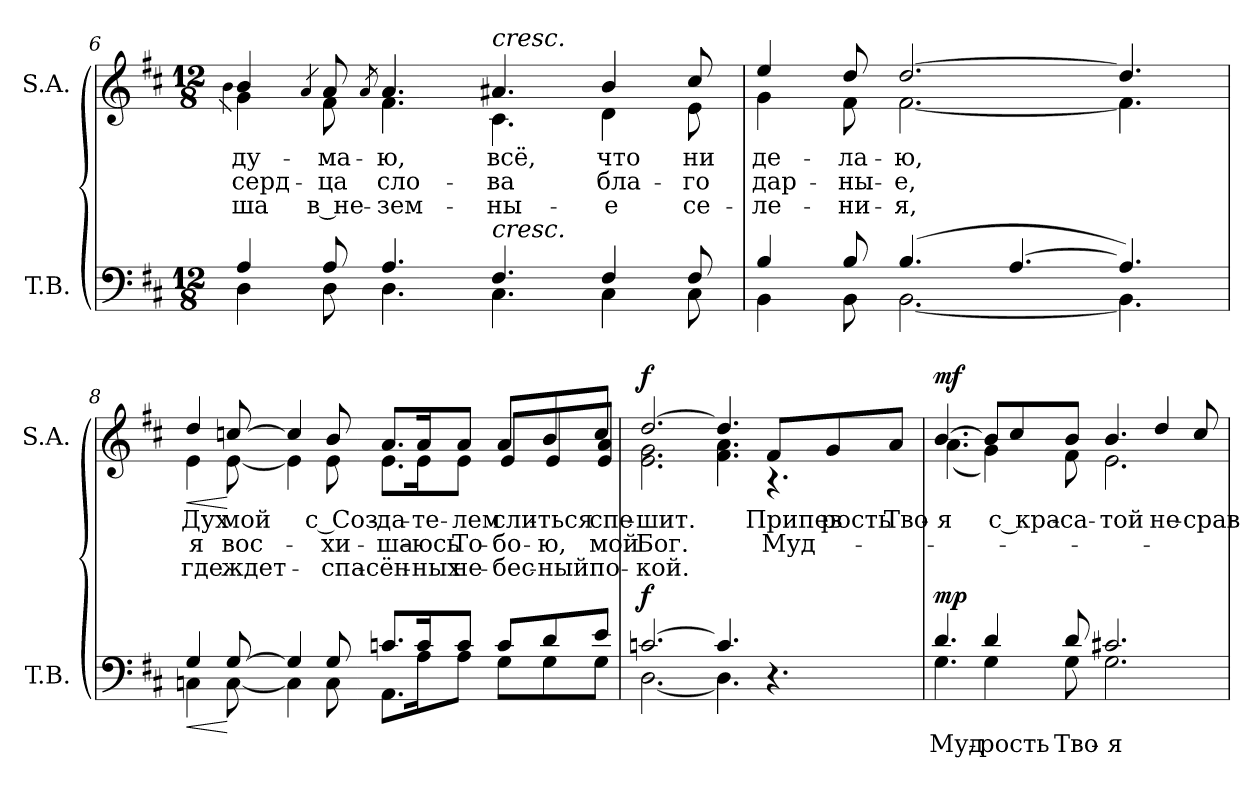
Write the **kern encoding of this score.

**kern	**text	**dynam	**kern	**text	**text	**text	**dynam
*part2	*part2	*part2	*part1	*part1	*part1	*part1	*part1
*staff2	*staff2	*staff2	*staff1	*staff1	*staff1	*staff1	*staff1
*I"T.B.	*	*	*I"S.A.	*	*	*	*
*I'T.B.	*	*	*I'S.A.	*	*	*	*
*clefF4	*	*	*clefG2	*	*	*	*
*k[f#c#]	*	*	*k[f#c#]	*	*	*	*
*D:	*	*	*D:	*	*	*	*
*M12/8	*	*	*M12/8	*	*	*	*
=6	=6	=6	=6	=6	=6	=6	=6
.	.	.	4qbi\	.	.	.	.
*^	*	*	*^	*	*	*	*
!	!	!	!	!	!	!LO:LY:b:color=#000000	!LO:LY:b:color=#000000	!LO:LY:b:color=#000000	!
4Ai/	4Di\	.	.	4bi/	4gi\	-ду-	-серд-	-ша	.
.	.	.	.	4qai/	.	.	.	.	.
!	!	!	!	!	!	!LO:LY:b:color=#000000	!LO:LY:b:color=#000000	!LO:LY:b:color=#000000	!
8Ai/	8Di\	.	.	8ai/	8f#i\	ма-	ца	в не-	.
.	.	.	.	8qai/	.	.	.	.	.
!	!	!	!	!	!	!LO:LY:b:color=#000000	!LO:LY:b:color=#000000	!LO:LY:b:color=#000000	!
4.Ai/	4.Di\	.	.	4.ai/	4.f#i\	-ю,	сло-	зем-	.
!	!	!	!	!LO:TX:a:i:t=cresc.	!	!	!	!	!
!LO:TX:a:i:t=cresc.	!	!	!	!	!	!	!	!	!
!	!	!	!	!	!	!LO:LY:b:color=#000000	!LO:LY:b:color=#000000	!LO:LY:b:color=#000000	!
4.F#i/	4.C#i\	.	.	4.a#Xi/	4.c#i\	-всё,	ва	ны-	.
!	!	!	!	!	!	!LO:LY:b:color=#000000	!LO:LY:b:color=#000000	!LO:LY:b:color=#000000	!
4F#i/	4C#i\	.	.	4bi/	4di\	-что	бла-	е	.
!	!	!	!	!	!	!LO:LY:b:color=#000000	!LO:LY:b:color=#000000	!LO:LY:b:color=#000000	!
8F#i/	8C#i\	.	.	8cc#i/	8ei\	ни	го	се-	.
=7	=7	=7	=7	=7	=7	=7	=7	=7	=7
!	!	!	!	!	!	!LO:LY:b:color=#000000	!LO:LY:b:color=#000000	!LO:LY:b:color=#000000	!
4Bi/	4BBi\	.	.	4eei/	4gi\	-де-	-дар-	-ле-	.
!	!	!	!	!	!	!LO:LY:b:color=#000000	!LO:LY:b:color=#000000	!LO:LY:b:color=#000000	!
8Bi/	8BBi\	.	.	8ddi/	8f#i\	-ла-	-ны-	-ни-	.
!	!	!	!	!	!	!LO:LY:b:color=#000000	!LO:LY:b:color=#000000	!LO:LY:b:color=#000000	!
(4.Bi/	[<2.BBi\	.	.	[>2.ddi/	[<2.f#i\	-ю,	е,	я,	.
[>4.Ai/	.	.	.	.	.	.	.	.	.
4.Ai/])	4.BBi\]	.	.	4.ddi/]	4.f#i\]	.	.	.	.
!!LO:LB:g=z	!!
=8	=8	=8	=8	=8	=8	=8	=8	=8	=8
!	!	!	!LO:HP:b	!	!	!	!	!	!LO:HP:b
!	!	!	!	!	!	!LO:LY:b:color=#000000	!LO:LY:b:color=#000000	!LO:LY:b:color=#000000	!
4Gi/	4Cni\	.	<	4ddi/	4ei\	Дух	я	где	<
!	!	!	!	!	!	!LO:LY:b:color=#000000	!LO:LY:b:color=#000000	!LO:LY:b:color=#000000	!
[>8Gi/	[<8Ci\	.	[	[>8ccni/	[<8ei\	мой	вос-	ждет-	[
4Gi/]	4Ci\]	.	.	4cci/]	4ei\]	.	.	.	.
!	!	!	!	!	!	!LO:LY:b:color=#000000	!LO:LY:b:color=#000000	!LO:LY:b:color=#000000	!
8Gi/	8Ci\	.	.	8bi/	8ei\	-с Соз-	-хи-	-спа-	.
!	!	!	!	!	!	!LO:LY:b:color=#000000	!LO:LY:b:color=#000000	!LO:LY:b:color=#000000	!
8.cni/L	8.AAi\L	.	.	8.ai/L	8.ei\L	-да-	-ша-	-сён-	.
!	!	!	!	!	!	!LO:LY:b:color=#000000	!LO:LY:b:color=#000000	!LO:LY:b:color=#000000	!
16ci/K	16Ai\K	.	.	16ai/K	16ei\K	-те-	-юсь	ных	.
!	!	!	!	!	!	!LO:LY:b:color=#000000	!LO:LY:b:color=#000000	!LO:LY:b:color=#000000	!
8ci/J	8Ai\J	.	.	8ai/J	8ei\J	лем	То-	не-	.
!	!	!	!	!	!	!LO:LY:b:color=#000000	!LO:LY:b:color=#000000	!LO:LY:b:color=#000000	!
8ci/L	8Gi\L	.	.	8ai/L	8ei/L	-сли-	-бо-	-бес-	.
!	!	!	!	!	!	!LO:LY:b:color=#000000	!LO:LY:b:color=#000000	!LO:LY:b:color=#000000	!
8di/	8Gi\	.	.	8bi/	8ei/	-ться	ю,	ный	.
!	!	!	!	!	!	!LO:LY:b:color=#000000	!LO:LY:b:color=#000000	!LO:LY:b:color=#000000	!
8ei/J	8Gi\J	.	.	8cci/J	8ei/ 8ai/J	спе-	мой	по-	.
=9	=9	=9	=9	=9	=9	=9	=9	=9	=9
!	!	!	!	!	!	!LO:LY:b:color=#000000	!LO:LY:b:color=#000000	!LO:LY:b:color=#000000	!
[>2.cni/	[<2.Di\	.	f	[>2.ddi/	(2.ei\ 2.gi	-шит.	Бог.	кой.	f
4.ci/]	4.Di\]	.	.	4.ddi/]	4.f#i\ 4.ai	.	.	.	.
!	!	!	!	!	!	!LO:LY:a:color=#000000	!LO:LY:a:color=#000000	!	!
4.r	4.ryy	.	.	8f#i/L	4.r	Припев	Муд-	.	.
!	!	!	!	!	!	!LO:LY:a:color=#000000	!	!	!
.	.	.	.	8gi/	.	-рость	.	.	.
!	!	!	!	!	!	!LO:LY:a:color=#000000	!	!	!
.	.	.	.	8ai/J	.	Тво-	.	.	.
=10	=10	=10	=10	=10	=10	=10	=10	=10	=10
!	!	!LO:LY:a:color=#000000	!	!	!	!	!	!	!
!	!	!	!	!	!	!LO:LY:a:color=#000000	!	!	!
4.di/	4.Gi\	Муд-	mp	[>4.bi/	(4.ai\	-я	.	.	mf
!	!	!LO:LY:a:color=#000000	!	!	!	!	!	!	!
4di/	4Gi\	-рость	.	8bi/L]	4gi\)	.	.	.	.
!	!	!	!	!	!	!LO:LY:a:color=#000000	!	!	!
.	.	.	.	8cc#i/	.	с кра-	.	.	.
!	!	!LO:LY:a:color=#000000	!	!	!	!	!	!	!
!	!	!	!	!	!	!LO:LY:a:color=#000000	!	!	!
8di/	8Gi\	Тво-	.	8bi/J	8f#i\	-са-	.	.	.
!	!	!LO:LY:a:color=#000000	!	!	!	!	!	!	!
!	!	!	!	!	!	!LO:LY:a:color=#000000	!	!	!
2.c#Xi/	2.Gi\	-я	.	4.bi/	2.ei\	-той	.	.	.
!	!	!	!	!	!	!LO:LY:a:color=#000000	!	!	!
.	.	.	.	4ddi/	.	не-	.	.	.
!	!	!	!	!	!	!LO:LY:a:color=#000000	!	!	!
.	.	.	.	8cc#i/	.	-срав-	.	.	.
*v	*v	*	*	*	*	*	*	*	*
*	*	*	*v	*v	*	*	*	*
=	=	=	=	=	=	=	=
*-	*-	*-	*-	*-	*-	*-	*-
